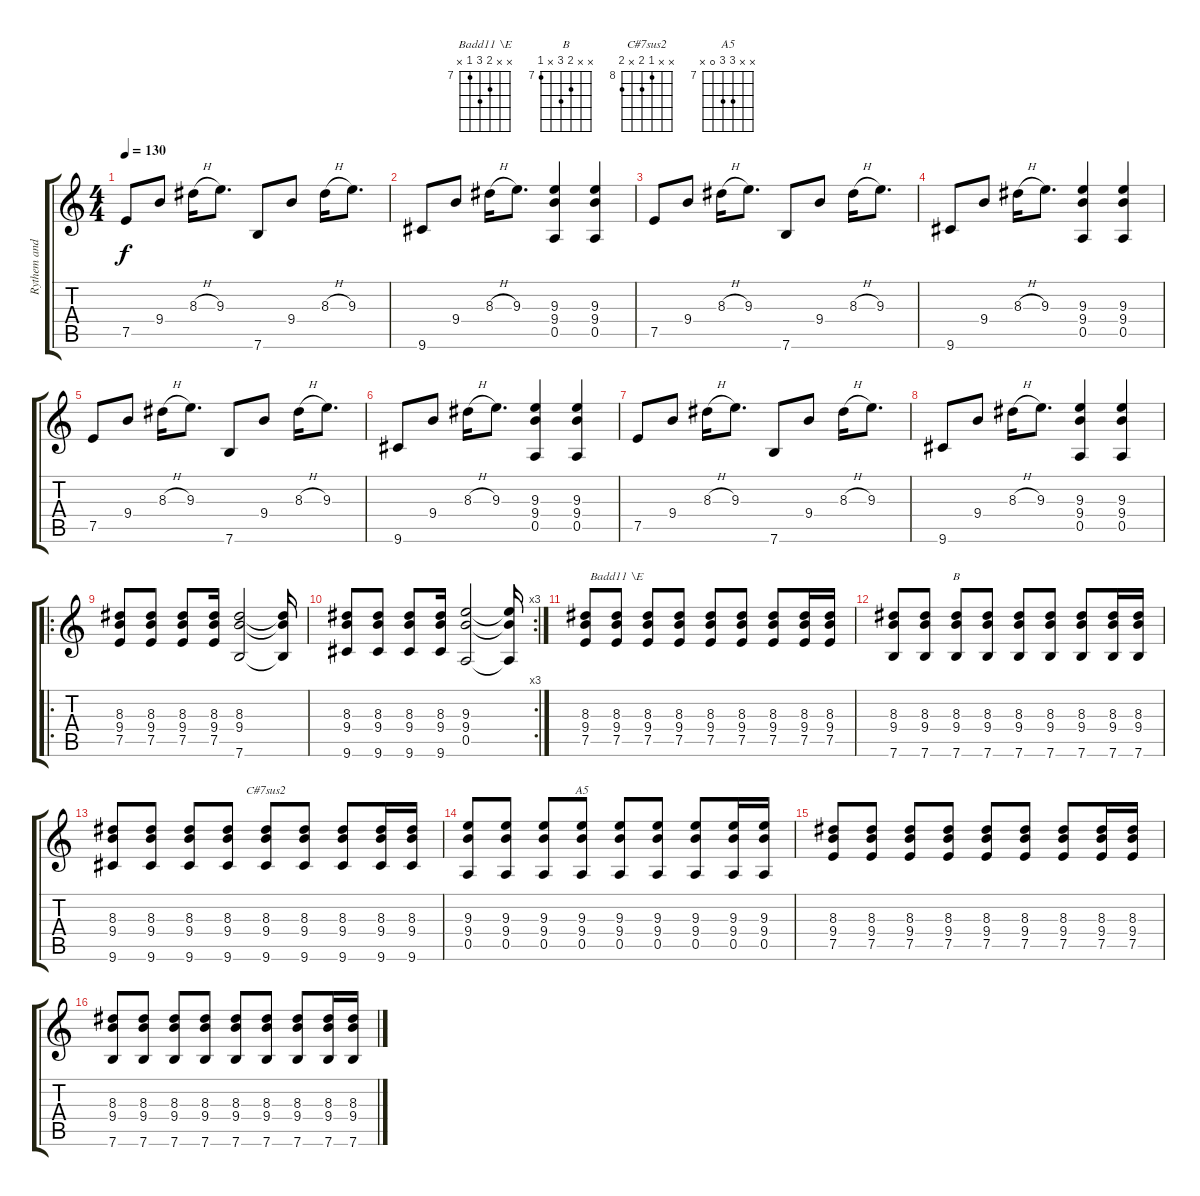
\track ("Rythem and Lead" "Rythem and") {instrument electricguitarjazz}
\staff {score tabs}
\tuning (E4 B3 G3 D3 A2 E2) {hide}
\chord ("Badd11 \\E" x x 8 9 7 x) {firstfret 7}
\chord ("B" x x 8 9 x 7) {firstfret 7}
\chord ("C#7sus2" x x 8 9 x 9) {firstfret 8}
\chord ("A5" x x 9 9 0 x) {firstfret 7}
\ts (4 4)
\tempo 130
\clef g2
\ks c
7.5.8{dy f} 9.4.8 8.3{h}.16 9.3.8{d} 7.6.8 9.4.8 8.3{h}.16 9.3.8{d} |
9.6.8 9.4.8 8.3{h}.16 9.3.8{d} (9.3 9.4 0.5).4 (9.3 9.4 0.5).4 |
7.5.8 9.4.8 8.3{h}.16 9.3.8{d} 7.6.8 9.4.8 8.3{h}.16 9.3.8{d} |
9.6.8 9.4.8 8.3{h}.16 9.3.8{d} (9.3 9.4 0.5).4 (9.3 9.4 0.5).4 |
7.5.8 9.4.8 8.3{h}.16 9.3.8{d} 7.6.8 9.4.8 8.3{h}.16 9.3.8{d} |
9.6.8 9.4.8 8.3{h}.16 9.3.8{d} (9.3 9.4 0.5).4 (9.3 9.4 0.5).4 |
7.5.8 9.4.8 8.3{h}.16 9.3.8{d} 7.6.8 9.4.8 8.3{h}.16 9.3.8{d} |
9.6.8 9.4.8 8.3{h}.16 9.3.8{d} (9.3 9.4 0.5).4 (9.3 9.4 0.5).4 |
\ro
(8.3 9.4 7.5).8 (8.3 9.4 7.5).8 (8.3 9.4 7.5).8 (8.3 9.4 7.5).16 (8.3 9.4 7.6).2 (8.3{t} 9.4{t} 7.6{t}).16 |
\rc 3
(8.3 9.4 9.6).8 (8.3 9.4 9.6).8 (8.3 9.4 9.6).8 (8.3 9.4 9.6).16 (9.3 9.4 0.5).2 (9.3{t} 9.4{t} 0.5{t}).16 |
(8.3 9.4 7.5).8 (8.3 9.4 7.5).8{ch "Badd11 \\E"} (8.3 9.4 7.5).8 (8.3 9.4 7.5).8 (8.3 9.4 7.5).8 (8.3 9.4 7.5).8 (8.3 9.4 7.5).8 (8.3 9.4 7.5).16 (8.3 9.4 7.5).16 |
(8.3 9.4 7.6).8 (8.3 9.4 7.6).8 (8.3 9.4 7.6).8{ch "B"} (8.3 9.4 7.6).8 (8.3 9.4 7.6).8 (8.3 9.4 7.6).8 (8.3 9.4 7.6).8 (8.3 9.4 7.6).16 (8.3 9.4 7.6).16 |
(8.3 9.4 9.6).8 (8.3 9.4 9.6).8 (8.3 9.4 9.6).8 (8.3 9.4 9.6).8 (8.3 9.4 9.6).8{ch "C#7sus2"} (8.3 9.4 9.6).8 (8.3 9.4 9.6).8 (8.3 9.4 9.6).16 (8.3 9.4 9.6).16 |
(9.3 9.4 0.5).8 (9.3 9.4 0.5).8 (9.3 9.4 0.5).8 (9.3 9.4 0.5).8{ch "A5"} (9.3 9.4 0.5).8 (9.3 9.4 0.5).8 (9.3 9.4 0.5).8 (9.3 9.4 0.5).16 (9.3 9.4 0.5).16 |
(8.3 9.4 7.5).8 (8.3 9.4 7.5).8 (8.3 9.4 7.5).8 (8.3 9.4 7.5).8 (8.3 9.4 7.5).8 (8.3 9.4 7.5).8 (8.3 9.4 7.5).8 (8.3 9.4 7.5).16 (8.3 9.4 7.5).16 |
(8.3 9.4 7.6).8 (8.3 9.4 7.6).8 (8.3 9.4 7.6).8 (8.3 9.4 7.6).8 (8.3 9.4 7.6).8 (8.3 9.4 7.6).8 (8.3 9.4 7.6).8 (8.3 9.4 7.6).16 (8.3 9.4 7.6).16
